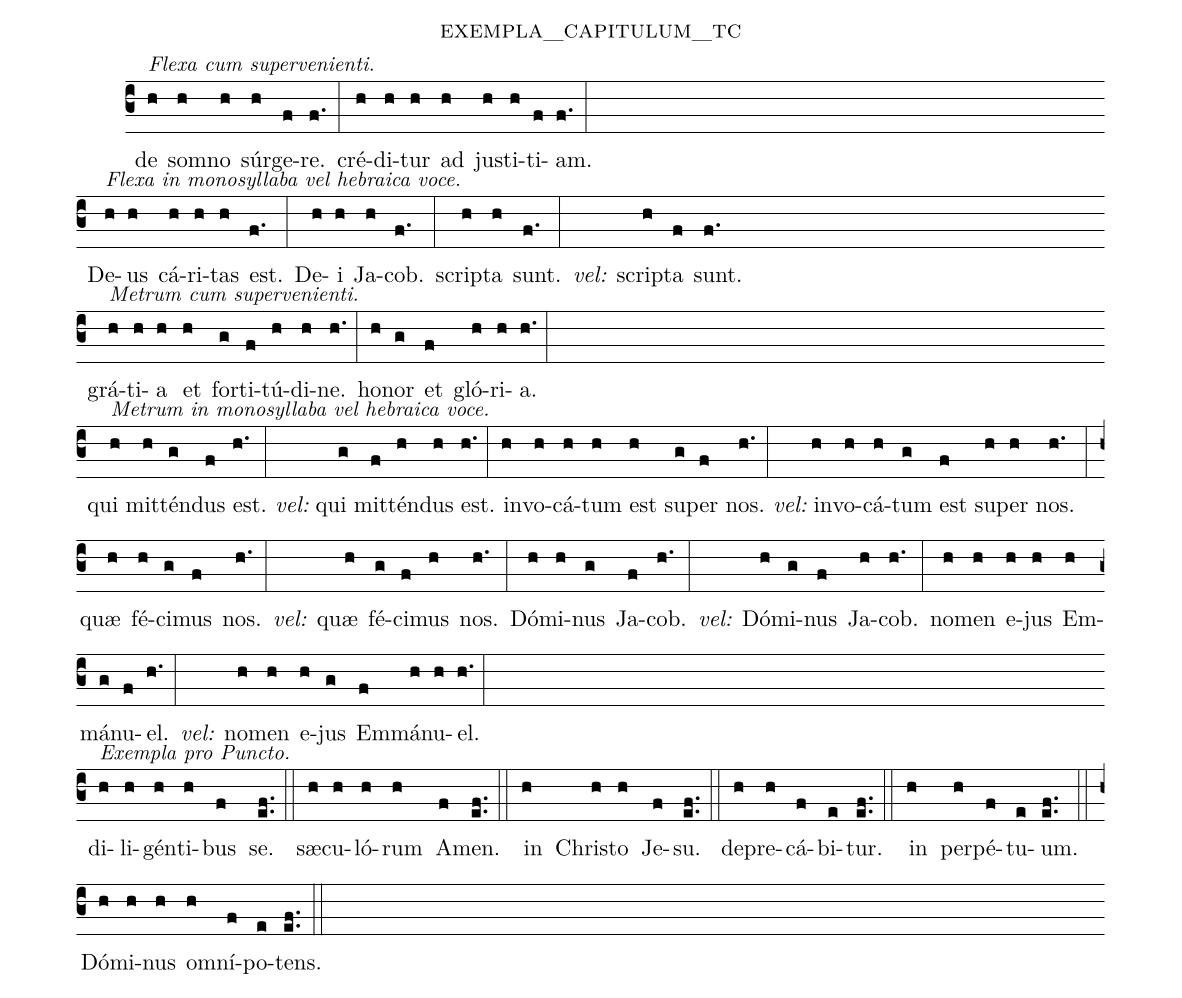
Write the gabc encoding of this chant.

name:exempla_capitulum_tc;
%%
(c3) <alt>Flexa cum supervenienti.</alt> de(h) so(h)mno(h) súr(h)ge(f)re.(f.) (:) cré(h)di(h)tur(h) ad(h) ju(h)sti(h)ti(f)am.(f.) (:) (Z-)
<alt>Flexa in monosyllaba vel hebraica voce.</alt> De(h)us(h) cá(h)ri(h)tas(h) est.(f.) (:) De(h)i(h) Ja(h)cob.(f.) (:) scri(h)pta(h) sunt.(f.) (:) <i>vel:</i>(//) scri(h)pta(f) sunt.(f.) (Z-)
<alt>Metrum cum supervenienti.</alt> grá(h)ti(h)a(h) et(h) for(g)ti(f)tú(h)di(h)ne.(h.) (:) ho(h)nor(g) et(f) gló(h)ri(h)a.(h.) (:) (Z-)
<alt>Metrum in monosyllaba vel hebraica voce.</alt> qui(h) mit(h)tén(g)dus(f) est.(h.) (:)  <i>vel:</i>(//) qui(g) mit(f)tén(h)dus(h) est.(h.) (:) in(h)vo(h)cá(h)tum(h) est(h) su(g)per(f) nos.(h.) (:) <i>vel:</i>(//) in(h)vo(h)cá(h)tum(g) est(f) su(h)per(h) nos.(h.) (:) quæ(h) fé(h)ci(g)mus(f) nos.(h.) (:) <i>vel:</i>(//) quæ(h) fé(g)ci(f)mus(h) nos.(h.) (:) Dó(h)mi(h)nus(g) Ja(f)cob.(h.) (:) <i>vel:</i>(//) Dó(h)mi(g)nus(f) Ja(h)cob.(h.) (:) no(h)men(h) e(h)jus(h) Em(h)má(g)nu(f)el.(h.) (:) <i>vel:</i>(//) no(h)men(h) e(h)jus(g) Em(f)má(h)nu(h)el.(h.) (:) (Z-)
<alt>Exempla pro Puncto.</alt> di(h)li(h)gén(h)ti(h)bus(f) se.(e.f.) (::) sæ(h)cu(h)ló(h)rum(h) A(f)men.(e.f.) (::) in(h) Chri(h)sto(h) Je(f)su.(e.f.) (::) de(h)pre(h)cá(f)bi(e)tur.(e.f.) (::) in(h) per(h)pé(f)tu(e)um.(e.f.) (::)
Dó(h)mi(h)nus(h) o(h)mní(f)po(e)tens.(e.f.) (::)
